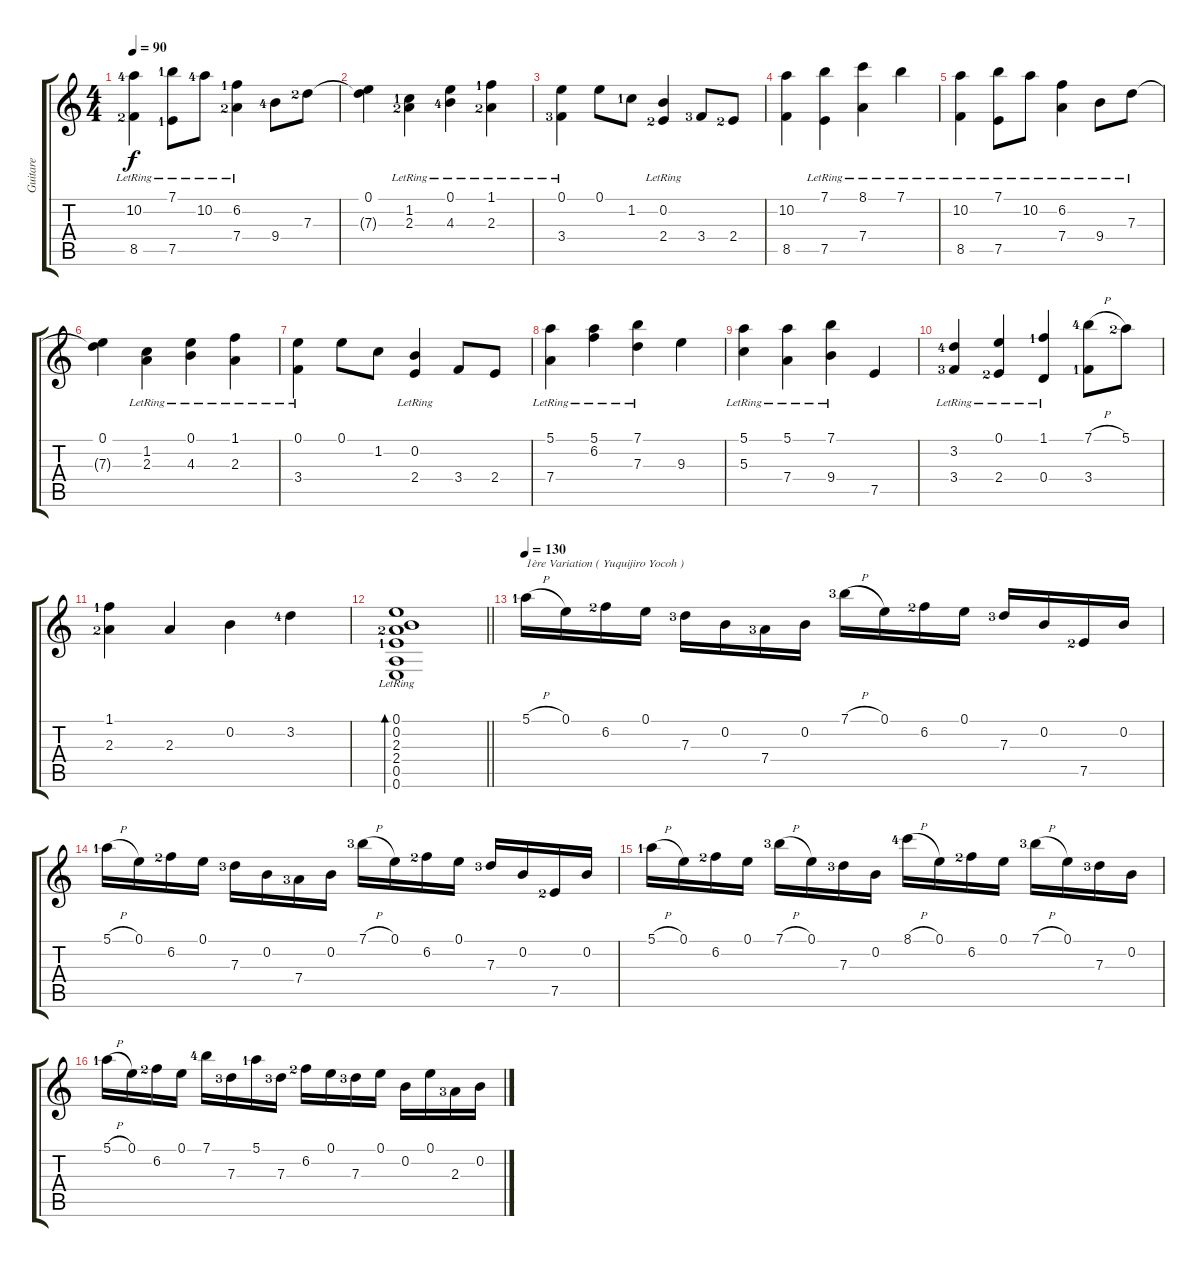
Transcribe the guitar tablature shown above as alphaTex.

\track ("Guitare" "Guitare") {instrument acousticguitarnylon}
\staff {score tabs}
\tuning (E4 B3 G3 D3 A2 E2) {hide}
\ts (4 4)
\tempo 90
\clef g2
\ks c
(10.2{lr lf 5} 8.5{lf 3}).4{dy f} (7.1{lr lf 2} 7.5{lf 2}).8 10.2{lr lf 5}.8 (6.2{lr lf 2} 7.4{lf 3}).4 9.4{lf 5}.8 7.3{lf 3}.8 |
(0.1 7.3{t}).4 (1.2{lr lf 2} 2.3{lf 3}).4 (0.1{lr} 4.3{lf 5}).4 (1.1{lr lf 2} 2.3{lf 3}).4 |
(0.1{lr} 3.4{lf 4}).4 0.1.8 1.2{lf 2}.8 (0.2{lr} 2.4{lf 3}).4 3.4{lf 4}.8 2.4{lf 3}.8 |
(10.2 8.5).4 (7.1{lr} 7.5).4 (8.1{lr} 7.4).4 7.1{lr}.4 |
(10.2{lr} 8.5).4 (7.1{lr} 7.5).8 10.2{lr}.8 (6.2{lr} 7.4).4 9.4{lr}.8 7.3{lr}.8 |
(0.1 7.3{t}).4 (1.2{lr} 2.3).4 (0.1{lr} 4.3).4 (1.1{lr} 2.3).4 |
(0.1{lr} 3.4).4 0.1.8 1.2.8 (0.2{lr} 2.4).4 3.4.8 2.4.8 |
(5.1{lr} 7.4).4 (5.1{lr} 6.2).4 (7.1{lr} 7.3).4 9.3.4 |
(5.1{lr} 5.3).4 (5.1{lr} 7.4).4 (7.1{lr} 9.4).4 7.5.4 |
(3.2{lr lf 5} 3.4{lf 4}).4 (0.1{lr} 2.4{lf 3}).4 (1.1{lr lf 2} 0.4).4 (7.1{h lf 5} 3.4{lf 2}).8 5.1{lf 3}.8 |
(1.1{lf 2} 2.3{lf 3}).4 2.3.4 0.2.4 3.2{lf 5}.4 |
\barLineRight lightlight
(0.1{lr} 0.2 2.3{lf 3} 2.4{lf 2} 0.5 0.6).1{bd 240} |
\tempo 130
5.1{h lf 2}.16{txt "1ère Variation ( Yuquijiro Yocoh )"} 0.1.16 6.2{lf 3}.16 0.1.16 7.3{lf 4}.16 0.2.16 7.4{lf 4}.16 0.2.16 7.1{h lf 4}.16 0.1.16 6.2{lf 3}.16 0.1.16 7.3{lf 4}.16 0.2.16 7.5{lf 3}.16 0.2.16 |
5.1{h lf 2}.16 0.1.16 6.2{lf 3}.16 0.1.16 7.3{lf 4}.16 0.2.16 7.4{lf 4}.16 0.2.16 7.1{h lf 4}.16 0.1.16 6.2{lf 3}.16 0.1.16 7.3{lf 4}.16 0.2.16 7.5{lf 3}.16 0.2.16 |
5.1{h lf 2}.16 0.1.16 6.2{lf 3}.16 0.1.16 7.1{h lf 4}.16 0.1.16 7.3{lf 4}.16 0.2.16 8.1{h lf 5}.16 0.1.16 6.2{lf 3}.16 0.1.16 7.1{h lf 4}.16 0.1.16 7.3{lf 4}.16 0.2.16 |
5.1{h lf 2}.16 0.1.16 6.2{lf 3}.16 0.1.16 7.1{lf 5}.16 7.3{lf 4}.16 5.1{lf 2}.16 7.3{lf 4}.16 6.2{lf 3}.16 0.1.16 7.3{lf 4}.16 0.1.16 0.2.16 0.1.16 2.3{lf 4}.16 0.2.16
